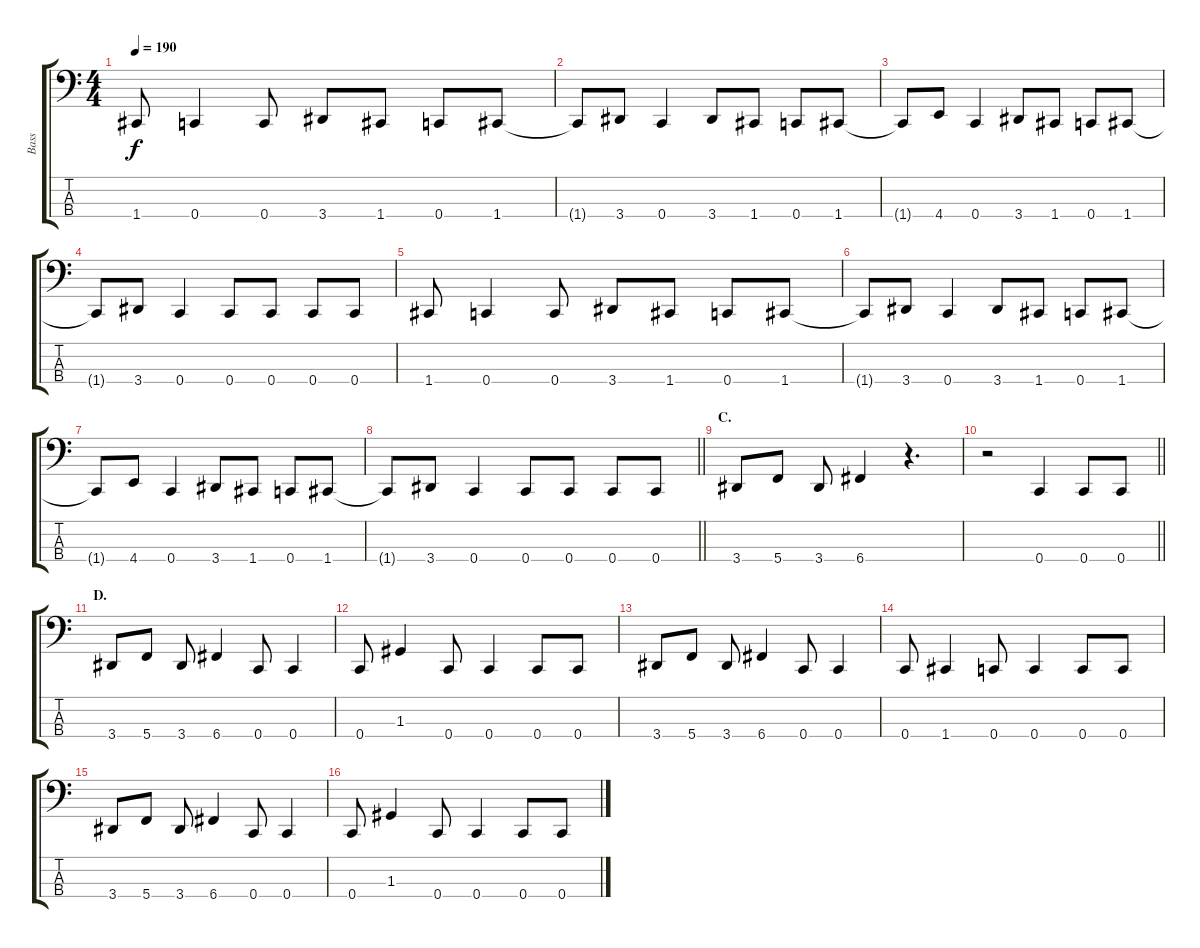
\track ("Bass" "Bass") {instrument electricbasspick}
\staff {score tabs}
\tuning (F2 C2 G1 C1) {hide}
\ts (4 4)
\tempo 190
\clef f4
\ks c
1.4.8{dy f} 0.4.4 0.4.8 3.4.8 1.4.8 0.4.8 1.4.8 |
1.4{t}.8 3.4.8 0.4.4 3.4.8 1.4.8 0.4.8 1.4.8 |
1.4{t}.8 4.4.8 0.4.4 3.4.8 1.4.8 0.4.8 1.4.8 |
1.4{t}.8 3.4.8 0.4.4 0.4.8 0.4.8 0.4.8 0.4.8 |
1.4.8 0.4.4 0.4.8 3.4.8 1.4.8 0.4.8 1.4.8 |
1.4{t}.8 3.4.8 0.4.4 3.4.8 1.4.8 0.4.8 1.4.8 |
1.4{t}.8 4.4.8 0.4.4 3.4.8 1.4.8 0.4.8 1.4.8 |
\barLineRight lightlight
1.4{t}.8 3.4.8 0.4.4 0.4.8 0.4.8 0.4.8 0.4.8 |
\section ("" "C.")
3.4.8 5.4.8 3.4.8 6.4.4 r.4{d} |
\barLineRight lightlight
r.2 0.4.4 0.4.8 0.4.8 |
\section ("" "D.")
3.4.8 5.4.8 3.4.8 6.4.4 0.4.8 0.4.4 |
0.4.8 1.3.4 0.4.8 0.4.4 0.4.8 0.4.8 |
3.4.8 5.4.8 3.4.8 6.4.4 0.4.8 0.4.4 |
0.4.8 1.4.4 0.4.8 0.4.4 0.4.8 0.4.8 |
3.4.8 5.4.8 3.4.8 6.4.4 0.4.8 0.4.4 |
0.4.8 1.3.4 0.4.8 0.4.4 0.4.8 0.4.8
